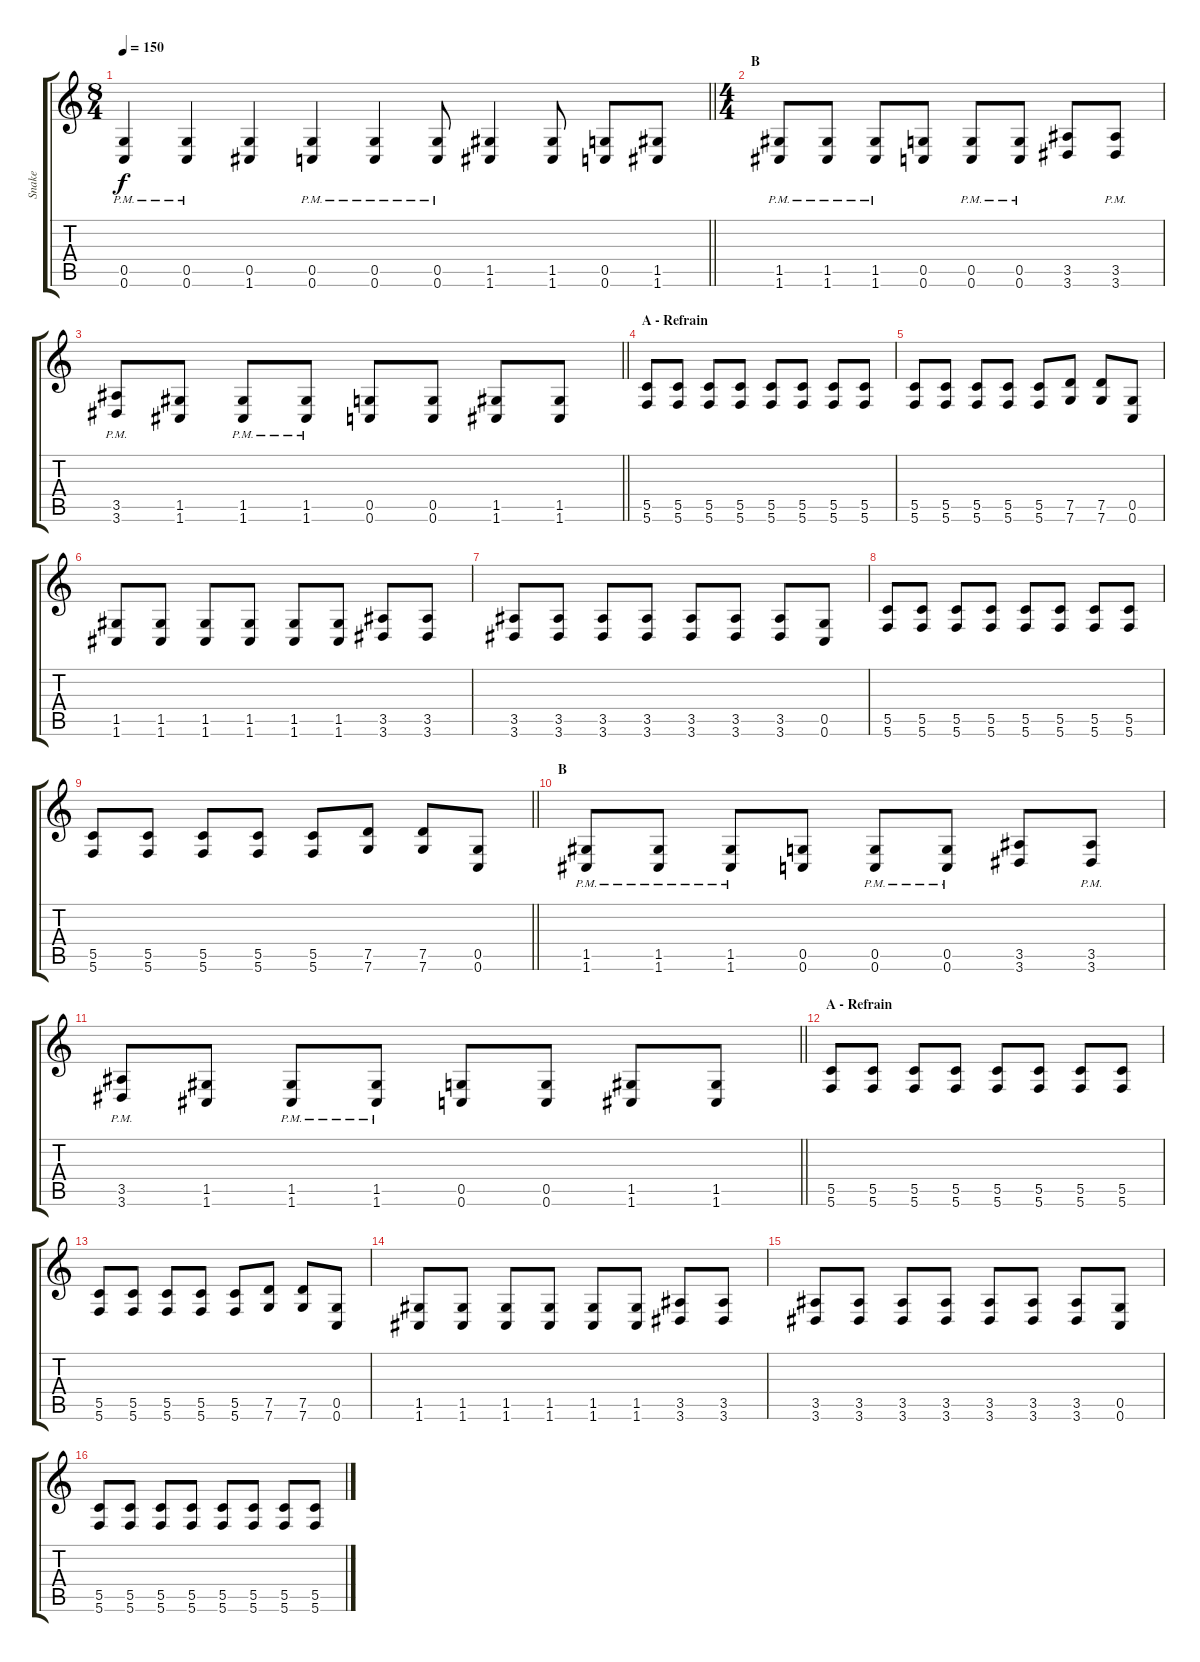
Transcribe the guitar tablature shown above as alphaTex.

\track ("Snake" "Snake") {instrument distortionguitar}
\staff {score tabs}
\tuning (D4 A3 F3 C3 G2 C2) {hide}
\ts (8 4)
\tempo 150
\clef g2
\barLineRight lightlight
\ks c
(0.5{pm} 0.6{pm}).4{dy f} (0.5{pm} 0.6{pm}).4 (0.5 1.6).4 (0.5{pm} 0.6{pm}).4 (0.5{pm} 0.6{pm}).4 (0.5{pm} 0.6{pm}).8 (1.5 1.6).4 (1.5 1.6).8 (0.5 0.6).8 (1.5 1.6).8 |
\ts (4 4)
\section ("" "B")
(1.5{pm} 1.6{pm}).8 (1.5{pm} 1.6{pm}).8 (1.5{pm} 1.6{pm}).8 (0.5 0.6).8 (0.5{pm} 0.6{pm}).8 (0.5{pm} 0.6{pm}).8 (3.5 3.6).8 (3.5{pm} 3.6{pm}).8 |
\barLineRight lightlight
(3.5{pm} 3.6{pm}).8 (1.5 1.6).8 (1.5{pm} 1.6{pm}).8 (1.5{pm} 1.6{pm}).8 (0.5 0.6).8 (0.5 0.6).8 (1.5 1.6).8 (1.5 1.6).8 |
\section ("" "A - Refrain")
(5.5 5.6).8 (5.5 5.6).8 (5.5 5.6).8 (5.5 5.6).8 (5.5 5.6).8 (5.5 5.6).8 (5.5 5.6).8 (5.5 5.6).8 |
(5.5 5.6).8 (5.5 5.6).8 (5.5 5.6).8 (5.5 5.6).8 (5.5 5.6).8 (7.5 7.6).8 (7.5 7.6).8 (0.5 0.6).8 |
(1.5 1.6).8 (1.5 1.6).8 (1.5 1.6).8 (1.5 1.6).8 (1.5 1.6).8 (1.5 1.6).8 (3.5 3.6).8 (3.5 3.6).8 |
(3.5 3.6).8 (3.5 3.6).8 (3.5 3.6).8 (3.5 3.6).8 (3.5 3.6).8 (3.5 3.6).8 (3.5 3.6).8 (0.5 0.6).8 |
(5.5 5.6).8 (5.5 5.6).8 (5.5 5.6).8 (5.5 5.6).8 (5.5 5.6).8 (5.5 5.6).8 (5.5 5.6).8 (5.5 5.6).8 |
\barLineRight lightlight
(5.5 5.6).8 (5.5 5.6).8 (5.5 5.6).8 (5.5 5.6).8 (5.5 5.6).8 (7.5 7.6).8 (7.5 7.6).8 (0.5 0.6).8 |
\section ("" "B")
(1.5{pm} 1.6{pm}).8 (1.5{pm} 1.6{pm}).8 (1.5{pm} 1.6{pm}).8 (0.5 0.6).8 (0.5{pm} 0.6{pm}).8 (0.5{pm} 0.6{pm}).8 (3.5 3.6).8 (3.5{pm} 3.6{pm}).8 |
\barLineRight lightlight
(3.5{pm} 3.6{pm}).8 (1.5 1.6).8 (1.5{pm} 1.6{pm}).8 (1.5{pm} 1.6{pm}).8 (0.5 0.6).8 (0.5 0.6).8 (1.5 1.6).8 (1.5 1.6).8 |
\section ("" "A - Refrain")
(5.5 5.6).8 (5.5 5.6).8 (5.5 5.6).8 (5.5 5.6).8 (5.5 5.6).8 (5.5 5.6).8 (5.5 5.6).8 (5.5 5.6).8 |
(5.5 5.6).8 (5.5 5.6).8 (5.5 5.6).8 (5.5 5.6).8 (5.5 5.6).8 (7.5 7.6).8 (7.5 7.6).8 (0.5 0.6).8 |
(1.5 1.6).8 (1.5 1.6).8 (1.5 1.6).8 (1.5 1.6).8 (1.5 1.6).8 (1.5 1.6).8 (3.5 3.6).8 (3.5 3.6).8 |
(3.5 3.6).8 (3.5 3.6).8 (3.5 3.6).8 (3.5 3.6).8 (3.5 3.6).8 (3.5 3.6).8 (3.5 3.6).8 (0.5 0.6).8 |
(5.5 5.6).8 (5.5 5.6).8 (5.5 5.6).8 (5.5 5.6).8 (5.5 5.6).8 (5.5 5.6).8 (5.5 5.6).8 (5.5 5.6).8
